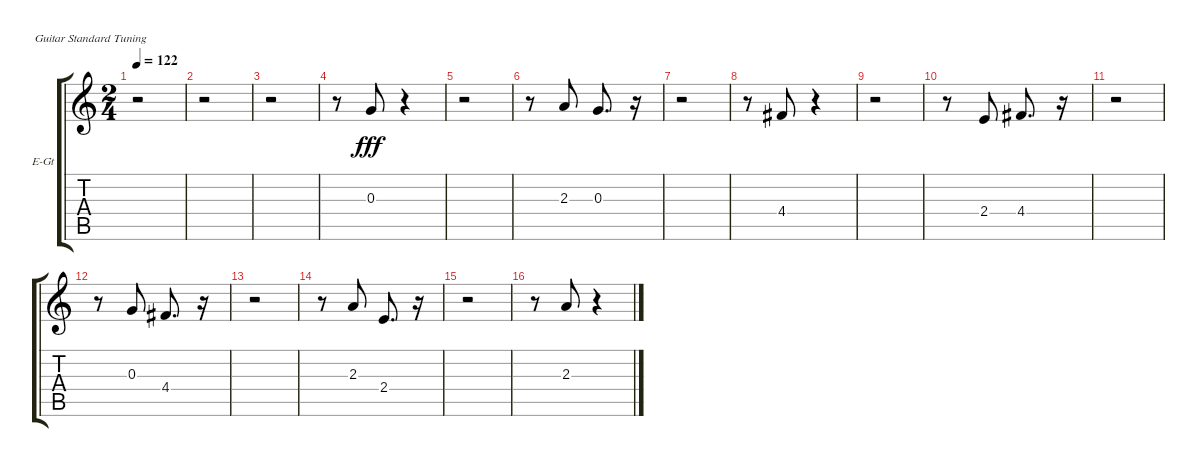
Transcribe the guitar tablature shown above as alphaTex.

\bracketExtendMode groupsimilarinstruments
\firstSystemTrackNameOrientation horizontal
\otherSystemsTrackNameOrientation horizontal
\track ("Соло Гитара 2" "E-Gt") {instrument electricguitarclean}
\staff {score tabs}
\tuning (E4 B3 G3 D3 A2 E2)
\ts (2 4)
\tempo 122
\clef g2
\ks c
r.2{dy f} |
r.2 |
r.2 |
r.8 0.3.8{dy fff} r.4 |
r.2 |
r.8 2.3.8 0.3.8{d} r.16 |
r.2 |
r.8 4.4.8 r.4 |
r.2 |
r.8 2.4.8 4.4.8{d} r.16 |
r.2 |
r.8 0.3.8 4.4.8{d} r.16 |
r.2 |
r.8 2.3.8 2.4.8{d} r.16 |
r.2 |
r.8 2.3.8 r.4
